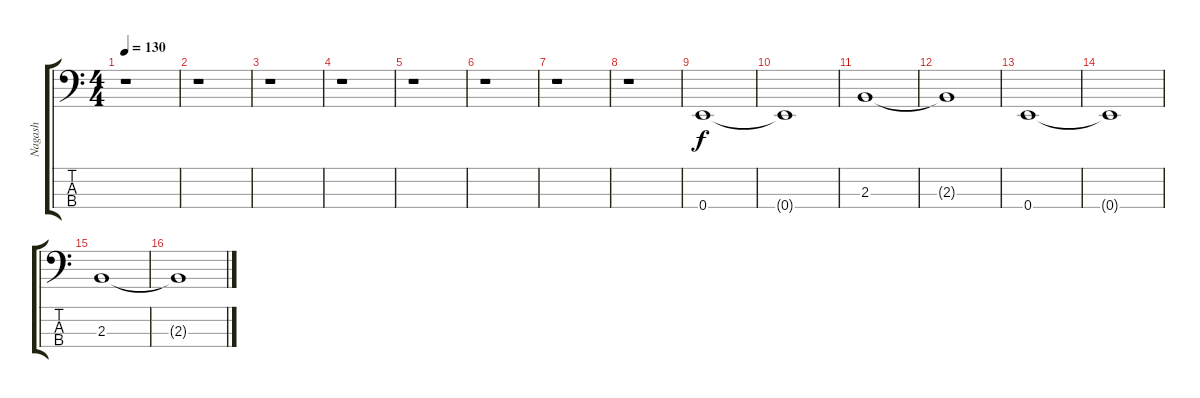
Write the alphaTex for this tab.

\track ("Nagash" "Nagash") {instrument electricbassfinger}
\staff {score tabs}
\tuning (G2 D2 A1 E1) {hide}
\ts (4 4)
\tempo 130
\clef f4
\ks c
r.1{dy f instrument electricbassfinger} |
r.1 |
r.1 |
r.1 |
r.1 |
r.1 |
r.1 |
r.1 |
0.4.1 |
0.4{t}.1 |
2.3.1 |
2.3{t}.1 |
0.4.1 |
0.4{t}.1 |
2.3.1 |
2.3{t}.1
